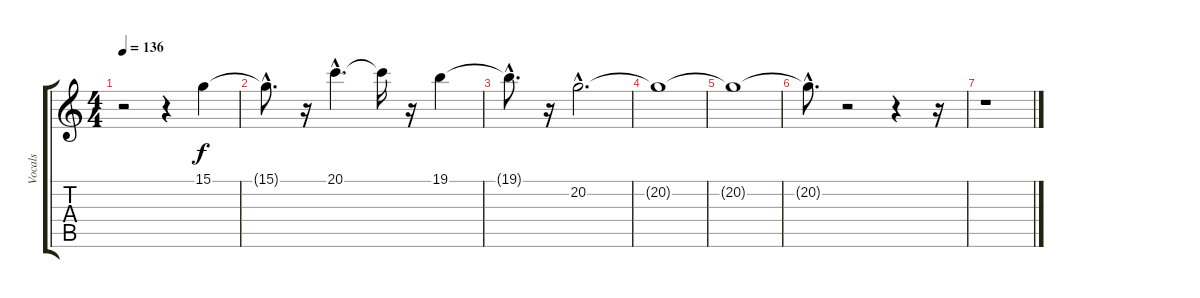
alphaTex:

\track ("Vocals" "Vocals") {instrument choiraahs}
\staff {score tabs}
\tuning (E4 B3 G3 D3 A2 E2) {hide}
\ts (4 4)
\tempo 136
\clef g2
\ks c
r.2{dy f} r.4 15.1.4 |
15.1{hac t}.8{d} r.16 20.1{hac}.4{d} 20.1{t}.16 r.16 19.1.4 |
19.1{hac t}.8{d} r.16 20.2{hac}.2{d} |
20.2{t}.1 |
20.2{t}.1 |
20.2{hac t}.8{d} r.2 r.4 r.16 |
r.1
